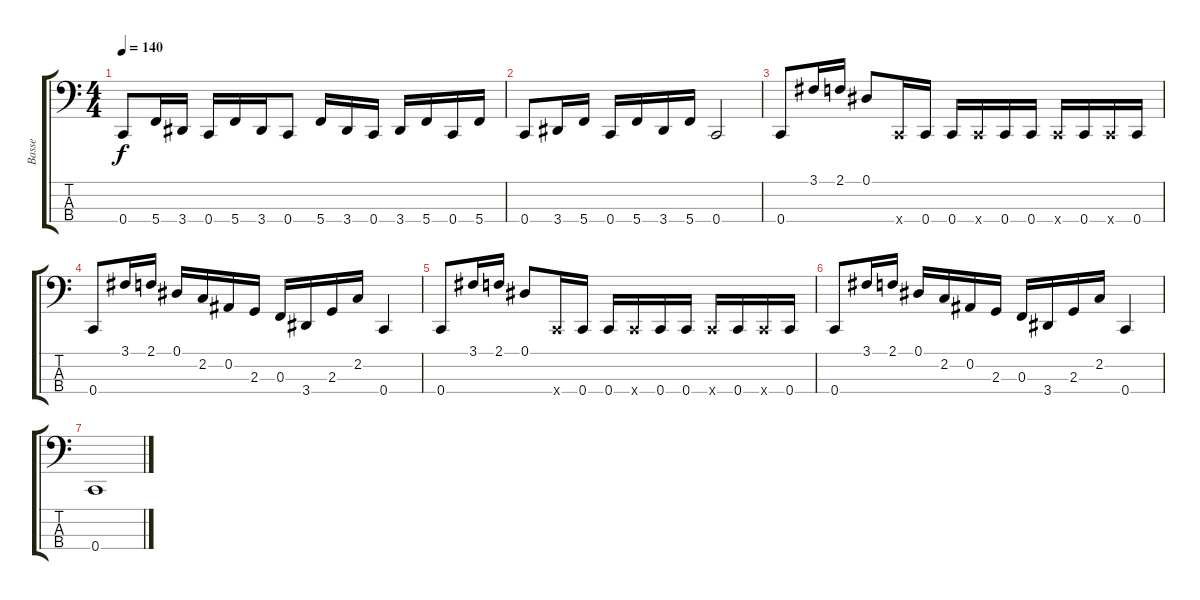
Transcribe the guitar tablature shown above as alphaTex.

\track ("Basse" "Basse") {instrument electricbasspick}
\staff {score tabs}
\tuning (Eb2 Bb1 F1 C1) {hide}
\ts (4 4)
\tempo 140
\clef f4
\ks c
0.4.8{dy f} 5.4.16 3.4.16 0.4.16 5.4.16 3.4.16 0.4.8 5.4.16 3.4.16 0.4.16 3.4.16 5.4.16 0.4.16 5.4.16 |
0.4.8 3.4.16 5.4.16 0.4.16 5.4.16 3.4.16 5.4.16 0.4.2 |
0.4.8 3.1.16 2.1.16 0.1.8 0.4{x}.16 0.4.16 0.4.16 0.4{x}.16 0.4.16 0.4.16 0.4{x}.16 0.4.16 0.4{x}.16 0.4.16 |
0.4.8 3.1.16 2.1.16 0.1.16 2.2.16 0.2.16 2.3.16 0.3.16 3.4.16 2.3.16 2.2.16 0.4.4 |
0.4.8 3.1.16 2.1.16 0.1.8 0.4{x}.16 0.4.16 0.4.16 0.4{x}.16 0.4.16 0.4.16 0.4{x}.16 0.4.16 0.4{x}.16 0.4.16 |
0.4.8 3.1.16 2.1.16 0.1.16 2.2.16 0.2.16 2.3.16 0.3.16 3.4.16 2.3.16 2.2.16 0.4.4 |
0.4.1
